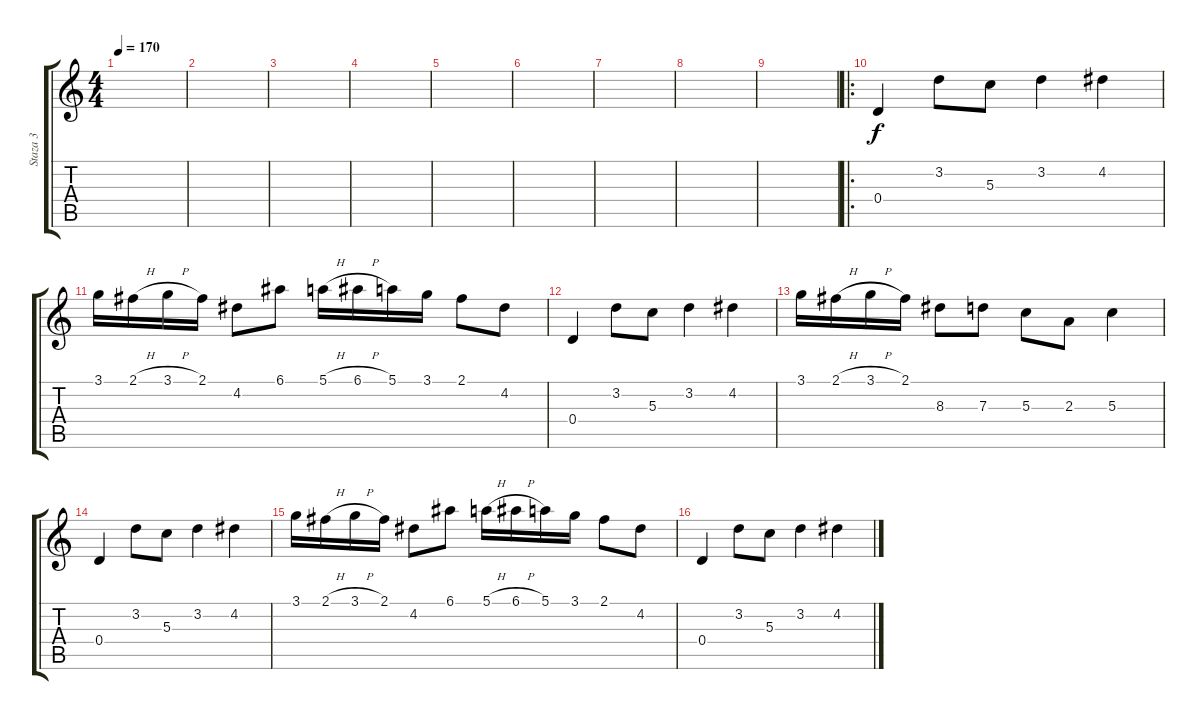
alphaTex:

\track ("Staza 3" "Staza 3") {instrument distortionguitar}
\staff {score tabs}
\tuning (E4 B3 G3 D3 A2 E2) {hide}
\ts (4 4)
\tempo 170
\clef g2
\ks c
|
|
|
|
|
|
|
|
|
\ro
0.4.4{instrument electricguitarclean} 3.2.8 5.3.8 3.2.4 4.2.4 |
3.1.16 2.1{h}.16 3.1{h}.16 2.1.16 4.2.8 6.1.8 5.1{h}.16 6.1{h}.16 5.1.16 3.1.16 2.1.8 4.2.8 |
0.4.4{instrument electricguitarclean} 3.2.8 5.3.8 3.2.4 4.2.4 |
3.1.16 2.1{h}.16 3.1{h}.16 2.1.16 8.3.8 7.3.8 5.3.8 2.3.8 5.3.4 |
0.4.4{instrument electricguitarclean} 3.2.8 5.3.8 3.2.4 4.2.4 |
3.1.16 2.1{h}.16 3.1{h}.16 2.1.16 4.2.8 6.1.8 5.1{h}.16 6.1{h}.16 5.1.16 3.1.16 2.1.8 4.2.8 |
0.4.4{instrument electricguitarclean} 3.2.8 5.3.8 3.2.4 4.2.4
